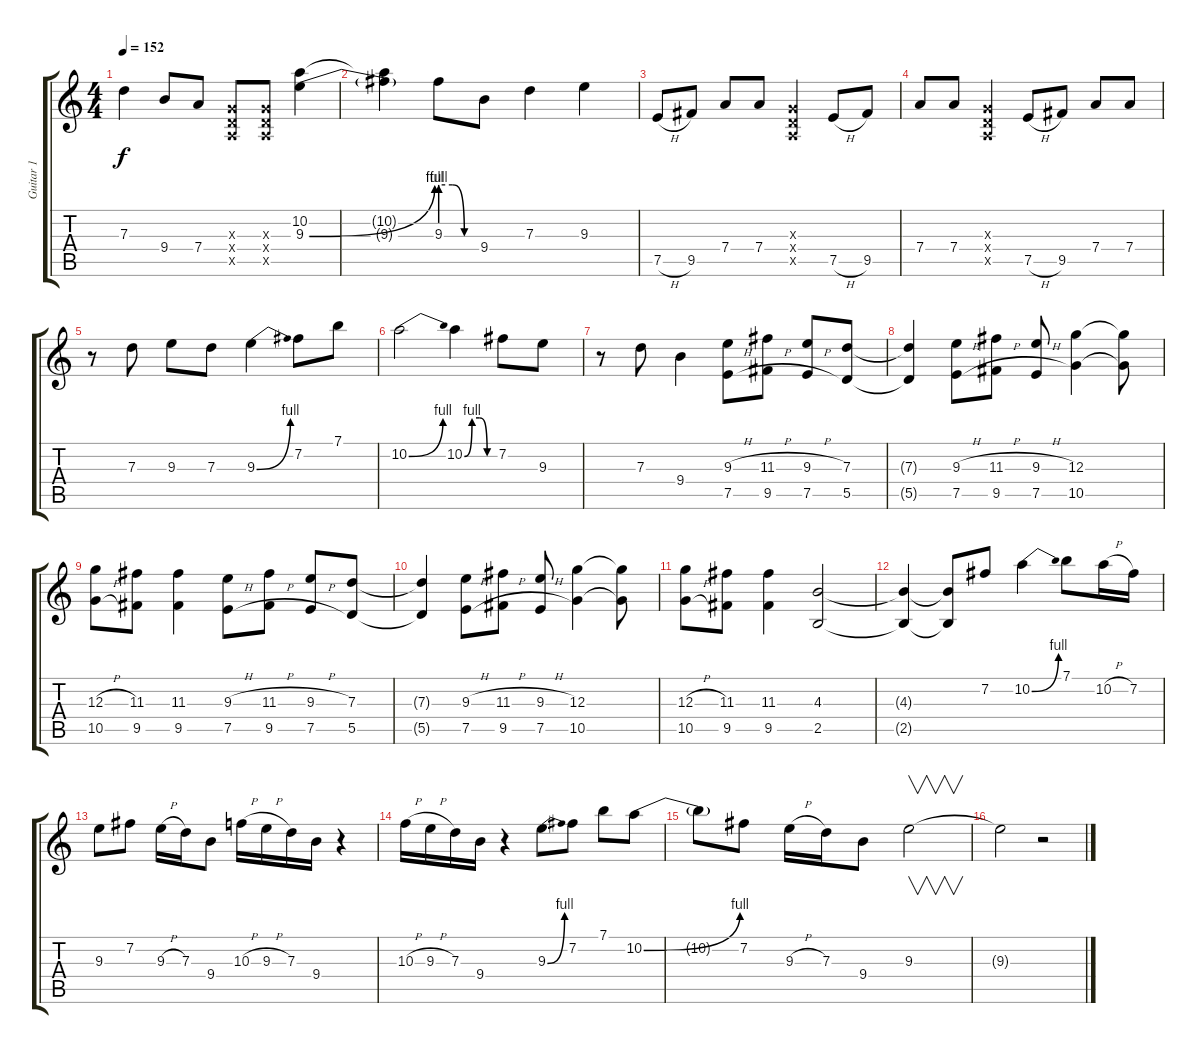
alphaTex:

\track ("Guitar 1" "Guitar 1") {instrument overdrivenguitar}
\staff {score tabs}
\tuning (E4 B3 G3 D3 A2 E2) {hide}
\ts (4 4)
\tempo 152
\clef g2
\ks c
7.3.4{dy f} 9.4.8 7.4.8 (0.3{x} 0.4{x} 0.5{x}).8 (0.3{x} 0.4{x} 0.5{x}).8 (10.2 9.3{be (bend 0 0 60 4)}).4 |
(10.2{t} 9.3{t}).4 9.3{be (custom 0 4 20 4 40 0 60 0)}.8 9.4.8 7.3.4 9.3.4 |
7.5{h}.8 9.5.8 7.4.8 7.4.8 (0.3{x} 0.4{x} 0.5{x}).4 7.5{h}.8 9.5.8 |
7.4.8 7.4.8 (0.3{x} 0.4{x} 0.5{x}).4 7.5{h}.8 9.5.8 7.4.8 7.4.8 |
r.8 7.3.8 9.3.8 7.3.8 9.3{be (bend 0 0 60 4)}.4 7.2.8 7.1.8 |
10.2{be (bend 0 0 60 4)}.2 10.2{be (custom 0 0 15 4 30 4 45 0 60 0)}.4 7.2.8 9.3.8 |
r.8 7.3.8 9.4.4 (9.3{h} 7.5{h}).8 (11.3{h} 9.5{h}).8 (9.3{h} 7.5{h}).8 (7.3 5.5).8 |
(7.3{t} 5.5{t}).4 (9.3{h} 7.5{h}).8 (11.3{h} 9.5{h}).8 (9.3{h} 7.5{h}).8 (12.3 10.5).4 (12.3{t} 10.5{t}).8 |
(12.3{h} 10.5{h}).8 (11.3 9.5).8 (11.3 9.5).4 (9.3{h} 7.5{h}).8 (11.3{h} 9.5{h}).8 (9.3{h} 7.5{h}).8 (7.3 5.5).8 |
(7.3{t} 5.5{t}).4 (9.3{h} 7.5{h}).8 (11.3{h} 9.5{h}).8 (9.3{h} 7.5{h}).8 (12.3 10.5).4 (12.3{t} 10.5{t}).8 |
(12.3{h} 10.5{h}).8 (11.3 9.5).8 (11.3 9.5).4 (4.3 2.5).2 |
(4.3{t} 2.5{t}).4 (4.3{t} 2.5{t}).8 7.2.8 10.2{be (bend 0 0 60 4)}.4 7.1.8 10.2{h}.16 7.2.16 |
9.3.8 7.2.8 9.3{h}.16 7.3.16 9.4.8 10.3{h}.16 9.3{h}.16 7.3.16 9.4.16 r.4 |
10.3{h}.16 9.3{h}.16 7.3.16 9.4.16 r.4 9.3{be (bend 0 0 60 4)}.8 7.2.8 7.1.8 10.2{be (bend 0 0 60 4)}.8 |
10.2{t}.8 7.2.8 9.3{h}.16 7.3.16 9.4.8 9.3.2{v} |
9.3{t}.2 r.2
